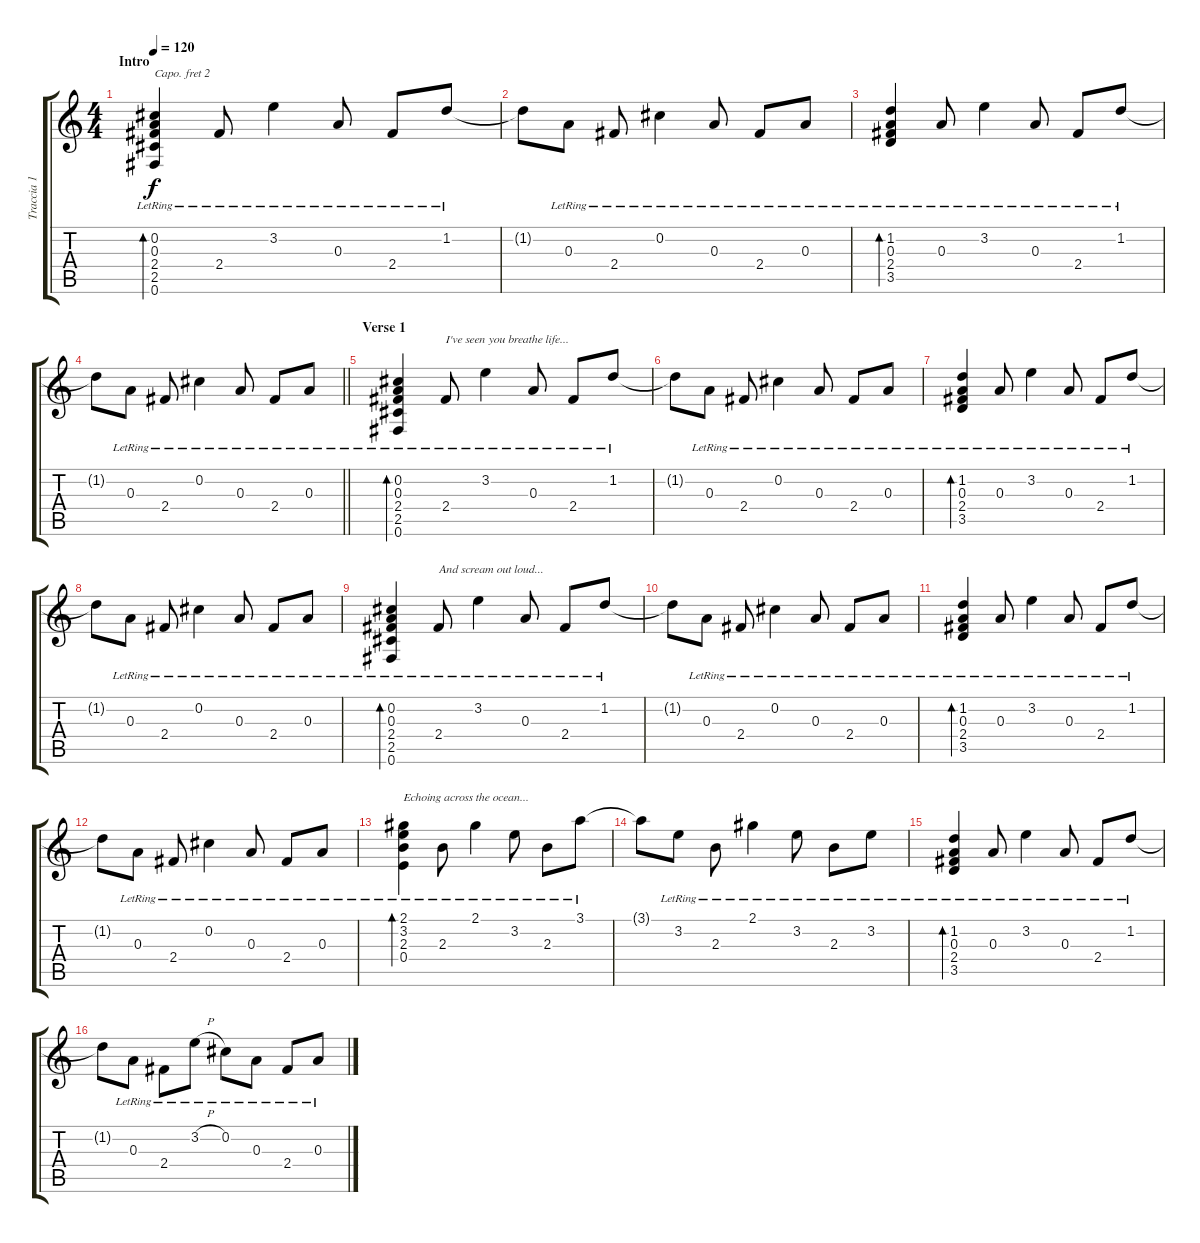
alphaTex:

\track ("Traccia 1" "Traccia 1") {instrument acousticguitarsteel}
\staff {score tabs}
\capo 2
\tuning (E4 B3 G3 D3 A2 E2) {hide}
\ts (4 4)
\section ("" "Intro")
\tempo 120
\clef g2
\ks c
(0.2{lr} 0.3{lr} 2.4{lr} 2.5{lr} 0.6{lr}).4{bd 240 dy f instrument acousticguitarsteel} 2.4{lr}.8 3.2{lr}.4 0.3{lr}.8 2.4{lr}.8 1.2{lr}.8 |
1.2{t}.8 0.3{lr}.8 2.4{lr}.8 0.2{lr}.4 0.3{lr}.8 2.4{lr}.8 0.3{lr}.8 |
(1.2{lr} 0.3{lr} 2.4{lr} 3.5{lr}).4{bd 60} 0.3{lr}.8 3.2{lr}.4 0.3{lr}.8 2.4{lr}.8 1.2{lr}.8 |
\barLineRight lightlight
1.2{t}.8 0.3{lr}.8 2.4{lr}.8 0.2{lr}.4 0.3{lr}.8 2.4{lr}.8 0.3{lr}.8 |
\section ("" "Verse 1")
(0.2{lr} 0.3{lr} 2.4{lr} 2.5{lr} 0.6{lr}).4{bd 60} 2.4{lr}.8{txt "I've seen you breathe life..."} 3.2{lr}.4 0.3{lr}.8 2.4{lr}.8 1.2{lr}.8 |
1.2{t}.8 0.3{lr}.8 2.4{lr}.8 0.2{lr}.4 0.3{lr}.8 2.4{lr}.8 0.3{lr}.8 |
(1.2{lr} 0.3{lr} 2.4{lr} 3.5{lr}).4{bd 60} 0.3{lr}.8 3.2{lr}.4 0.3{lr}.8 2.4{lr}.8 1.2{lr}.8 |
1.2{t}.8 0.3{lr}.8 2.4{lr}.8 0.2{lr}.4 0.3{lr}.8 2.4{lr}.8 0.3{lr}.8 |
(0.2{lr} 0.3{lr} 2.4{lr} 2.5{lr} 0.6{lr}).4{bd 60} 2.4{lr}.8{txt "And scream out loud..."} 3.2{lr}.4 0.3{lr}.8 2.4{lr}.8 1.2{lr}.8 |
1.2{t}.8 0.3{lr}.8 2.4{lr}.8 0.2{lr}.4 0.3{lr}.8 2.4{lr}.8 0.3{lr}.8 |
(1.2{lr} 0.3{lr} 2.4{lr} 3.5{lr}).4{bd 60} 0.3{lr}.8 3.2{lr}.4 0.3{lr}.8 2.4{lr}.8 1.2{lr}.8 |
1.2{t}.8 0.3{lr}.8 2.4{lr}.8 0.2{lr}.4 0.3{lr}.8 2.4{lr}.8 0.3{lr}.8 |
(2.1{lr} 3.2{lr} 2.3{lr} 0.4{lr}).4{bd 60 txt "Echoing across the ocean..."} 2.3{lr}.8 2.1{lr}.4 3.2{lr}.8 2.3{lr}.8 3.1{lr}.8 |
3.1{t}.8 3.2{lr}.8 2.3{lr}.8 2.1{lr}.4 3.2{lr}.8 2.3{lr}.8 3.2{lr}.8 |
(1.2{lr} 0.3{lr} 2.4{lr} 3.5{lr}).4{bd 60} 0.3{lr}.8 3.2{lr}.4 0.3{lr}.8 2.4{lr}.8 1.2{lr}.8 |
1.2{t}.8 0.3{lr}.8 2.4{lr}.8 3.2{h lr}.8 0.2{lr}.8 0.3{lr}.8 2.4{lr}.8 0.3{lr}.8
